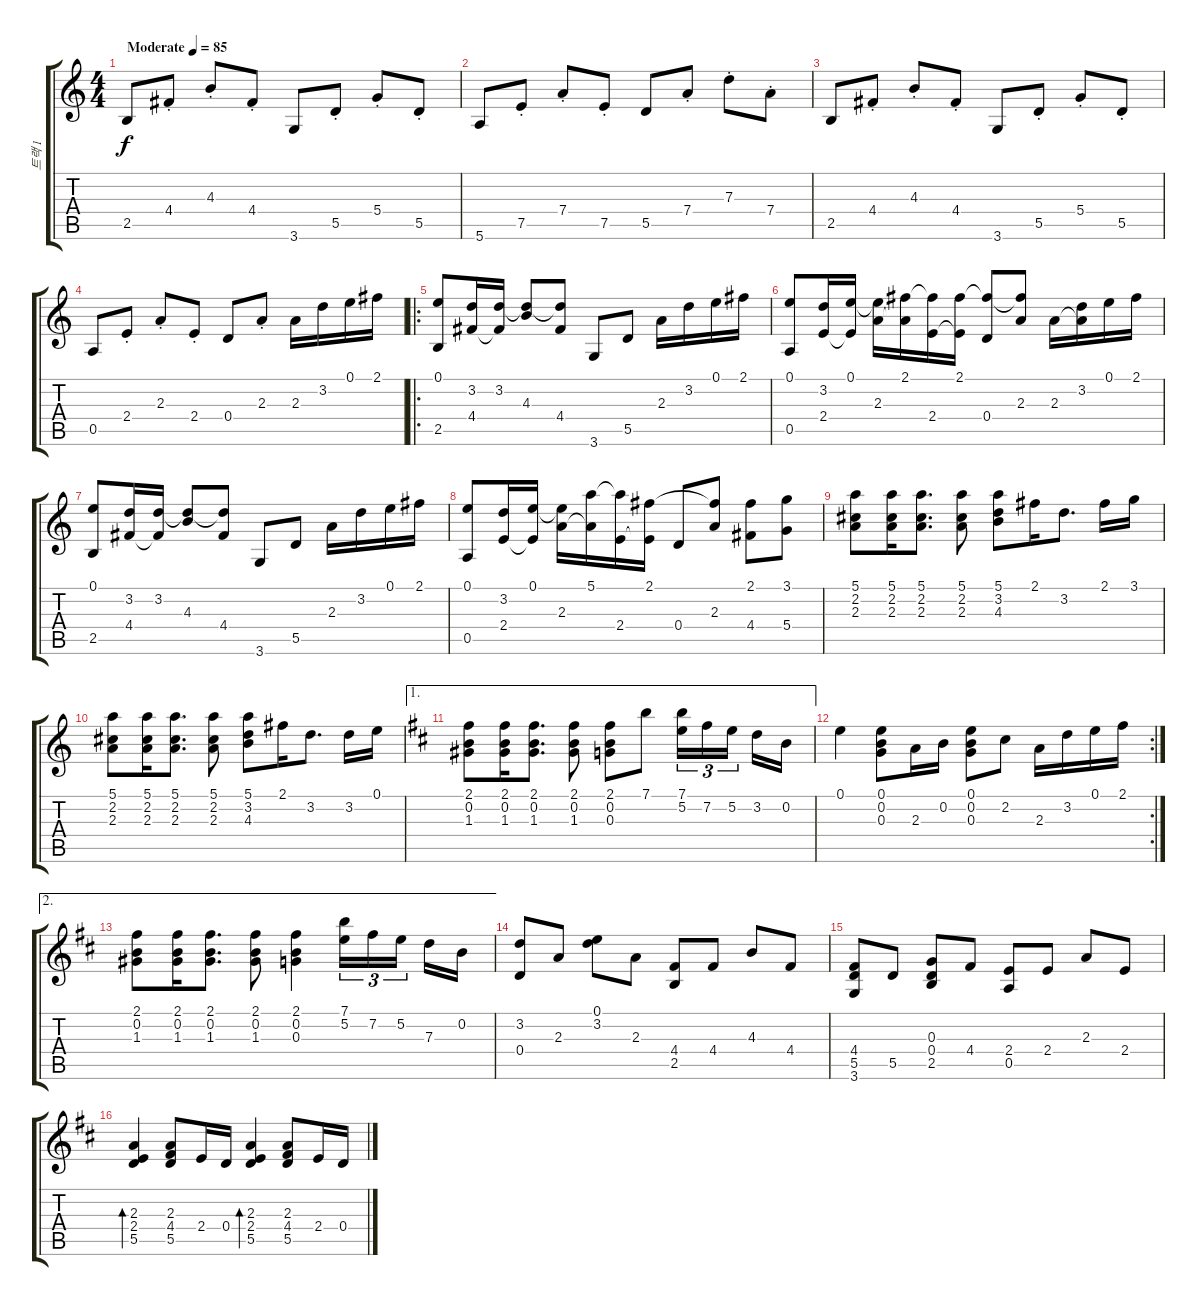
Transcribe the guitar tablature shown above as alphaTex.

\track ("트랙 1" "트랙 1") {instrument acousticguitarsteel}
\staff {score tabs}
\tuning (E4 B3 G3 D3 A2 E2) {hide}
\ts (4 4)
\tempo (85 "Moderate")
\clef g2
\ks c
2.5.8{dy f instrument acousticguitarsteel} 4.4{st}.8 4.3{st}.8 4.4{st}.8 3.6.8 5.5{st}.8 5.4{st}.8 5.5{st}.8 |
5.6.8 7.5{st}.8 7.4{st}.8 7.5{st}.8 5.5.8 7.4{st}.8 7.3{st}.8 7.4{st}.8 |
2.5.8 4.4{st}.8 4.3{st}.8 4.4{st}.8 3.6.8 5.5{st}.8 5.4{st}.8 5.5{st}.8 |
0.5.8 2.4{st}.8 2.3{st}.8 2.4{st}.8 0.4.8 2.3{st}.8 2.3.16 3.2.16 0.1.16 2.1.16 |
\ro
(0.1 2.5).8 (3.2 4.4).16 (3.2 4.4{t}).16 (3.2{t} 4.3).8 (3.2{t} 4.4).8 3.6.8 5.5.8 2.3.16 3.2.16 0.1.16 2.1.16 |
(0.1 0.5).8 (3.2 2.4).16 (0.1 2.4{t}).16 (0.1{t} 2.3).16 (2.1 2.3{t}).16 (2.1{t} 2.4).16 (2.1 2.4{t}).16 (2.1{t} 0.4).8 (2.1{t} 2.3).8 2.3.16 (3.2 2.3{t}).16 0.1.16 2.1.16 |
(0.1 2.5).8 (3.2 4.4).16 (3.2 4.4{t}).16 (3.2{t} 4.3).8 (3.2{t} 4.4).8 3.6.8 5.5.8 2.3.16 3.2.16 0.1.16 2.1.16 |
(0.1 0.5).8 (3.2 2.4).16 (0.1 2.4{t}).16 (0.1{t} 2.3).16 (5.1 2.3{t}).16 (5.1{t} 2.4).16 (2.1 2.4{t}).16 0.4.8 (2.1{t} 2.3).8 (2.1 4.4).8 (3.1 5.4).8 |
(5.1 2.2 2.3).8 (5.1 2.2 2.3).16 (5.1 2.2 2.3).8{d} (5.1 2.2 2.3).8 (5.1 3.2 4.3).8 2.1.16 3.2.8{d} 2.1.16 3.1.16 |
(5.1 2.2 2.3).8 (5.1 2.2 2.3).16 (5.1 2.2 2.3).8{d} (5.1 2.2 2.3).8 (5.1 3.2 4.3).8 2.1.16 3.2.8{d} 3.2.16 0.1.16 |
\ae 1
\ks d
(2.1 0.2 1.3).8 (2.1 0.2 1.3).16 (2.1 0.2 1.3).8{d} (2.1 0.2 1.3).8 (2.1 0.2 0.3).8 7.1.8 (7.1 5.2).16{tu (3 2)} 7.2.16{tu (3 2)} 5.2.16{tu (3 2) beam splitsecondary} 3.2.16 0.2.16 |
\rc 2
0.1.4 (0.1 0.2 0.3).8 2.3.16 0.2.16 (0.1 0.2 0.3).8 2.2.8 2.3.16 3.2.16 0.1.16 2.1.16 |
\ae 2
(2.1 0.2 1.3).8 (2.1 0.2 1.3).16 (2.1 0.2 1.3).8{d} (2.1 0.2 1.3).8 (2.1 0.2 0.3).4 (7.1 5.2).16{tu (3 2)} 7.2.16{tu (3 2)} 5.2.16{tu (3 2) beam splitsecondary} 7.3.16 0.2.16 |
(3.2 0.4).8 2.3.8 (0.1 3.2).8 2.3.8 (4.4 2.5).8 4.4.8 4.3.8 4.4.8 |
(4.4 5.5 3.6).8 5.5.8 (0.3 0.4 2.5).8 4.4.8 (2.4 0.5).8 2.4.8 2.3.8 2.4.8 |
(2.3 2.4 5.5).4{bd 120} (2.3 4.4 5.5).8 2.4.16 0.4.16 (2.3 2.4 5.5).4{bd 120} (2.3 4.4 5.5).8 2.4.16 0.4.16
